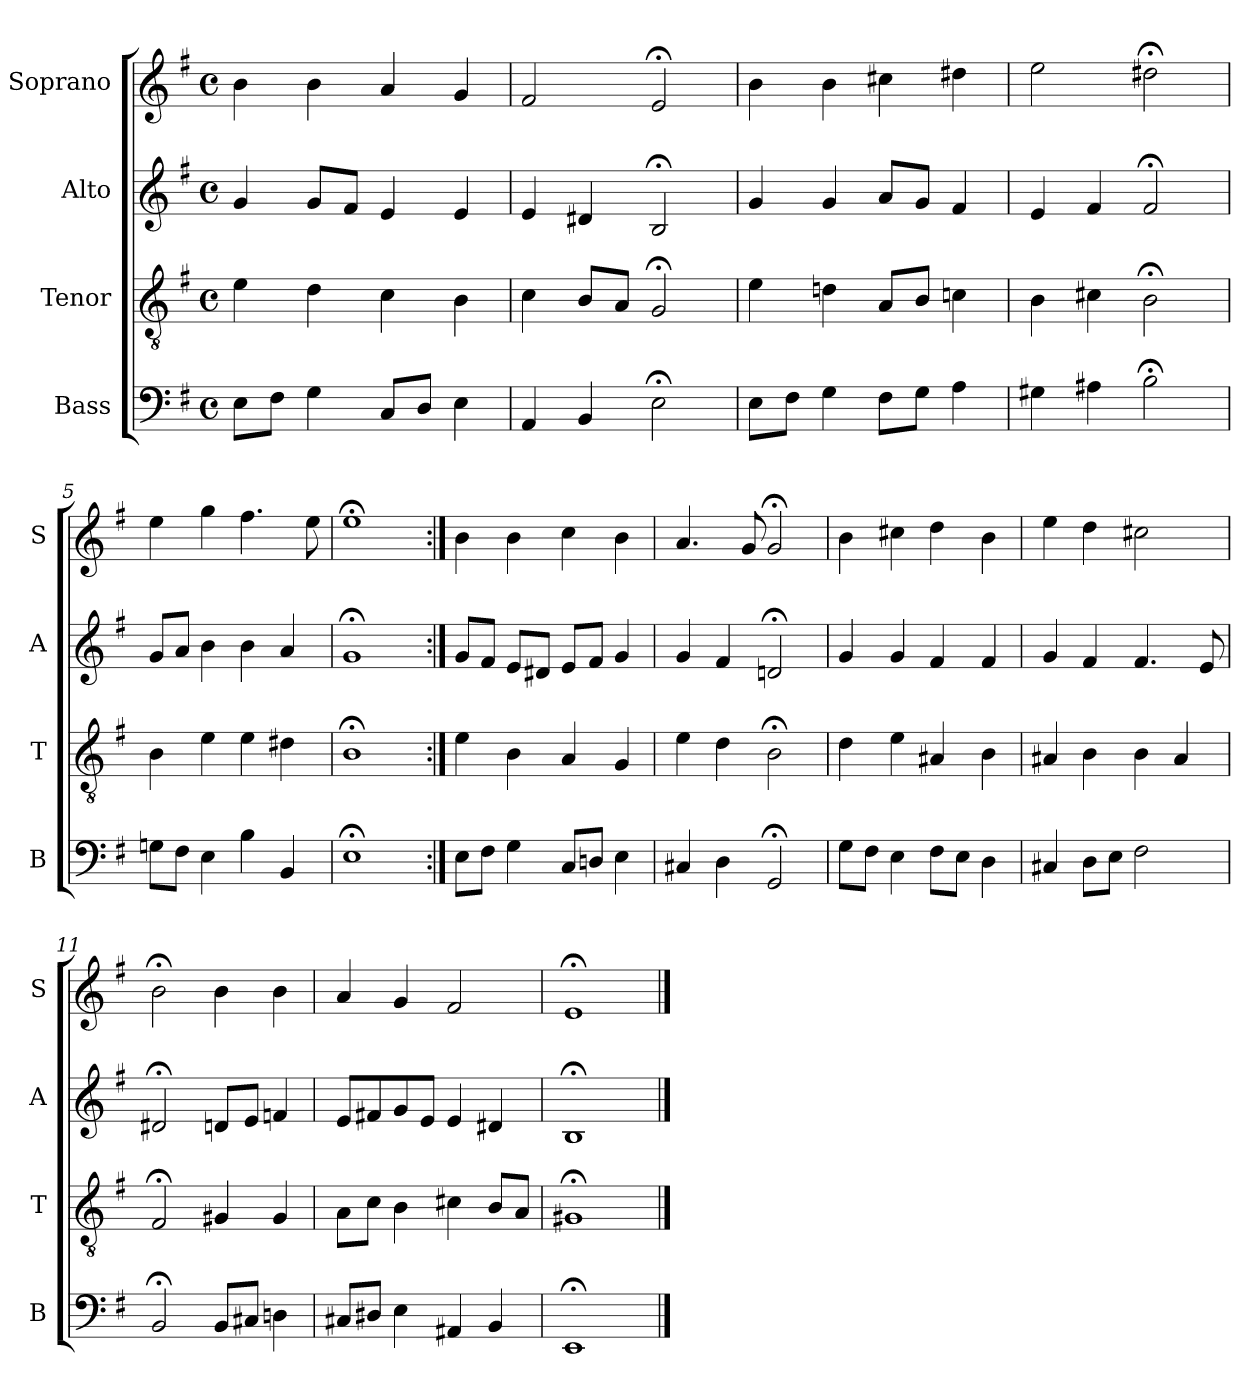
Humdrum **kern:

**kern	**kern	**kern	**kern
*part4	*part3	*part2	*part1
*staff4	*staff3	*staff2	*staff1
*I"Bass	*I"Tenor	*I"Alto	*I"Soprano
*I'B	*I'T	*I'A	*I'S
*clefF4	*clefGv2	*clefG2	*clefG2
*k[f#]	*k[f#]	*k[f#]	*k[f#]
*e:	*e:	*e:	*e:
*M4/4	*M4/4	*M4/4	*M4/4
*met(c)	*met(c)	*met(c)	*met(c)
*MM100	*MM100	*MM100	*MM100
=1	=1	=1	=1
8EL	4e	4g	4b
8F#J	.	.	.
4G	4d	8gL	4b
.	.	8f#J	.
8CL	4c	4e	4a
8DJ	.	.	.
4E	4B	4e	4g
=2	=2	=2	=2
4AA	4c	4e	2f#
4BB	8BL	4d#X	.
.	8AJ	.	.
2E;<	2G;<	2B;<	2e;<
=3	=3	=3	=3
8EL	4e	4g	4b
8F#J	.	.	.
4G	4dn	4g	4b
8F#L	8AL	8aL	4cc#X
8GJ	8BJ	8gJ	.
4A	4cn	4f#	4dd#X
=4	=4	=4	=4
4G#X	4B	4e	2ee
4A#X	4c#X	4f#	.
2B;<	2B;<	2f#;<	2dd#X;<
=5	=5	=5	=5
8GnL	4B	8gL	4ee
8F#J	.	8aJ	.
4E	4ei	4bi	4gg
4B	4ei	4bi	4.ff#
4BB	4d#Xi	4ai	.
.	.	.	8ee
=6	=6	=6	=6
1E;<	1B;<	1g;<	1ee;<
=7:|!	=7:|!	=7:|!	=7:|!
8EL	4e	8gL	4b
8F#J	.	8f#J	.
4G	4B	8eL	4b
.	.	8d#XJ	.
8CL	4A	8eL	4cc
8DnJ	.	8f#J	.
4E	4G	4g	4b
=8	=8	=8	=8
4C#X	4e	4g	4.a
4D	4d	4f#	.
.	.	.	8g
2GG;<	2B;<	2dn;<	2g;<
=9	=9	=9	=9
8GL	4d	4g	4b
8F#J	.	.	.
4E	4e	4g	4cc#X
8F#L	4A#X	4f#	4dd
8EJ	.	.	.
4D	4B	4f#	4b
=10	=10	=10	=10
4C#X	4A#X	4g	4ee
8DL	4B	4f#	4dd
8EJ	.	.	.
2F#	4B	4.f#	2cc#X
.	4A#	.	.
.	.	8e	.
=11	=11	=11	=11
2BB;<	2F#;<	2d#X;<	2b;<
8BBL	4G#X	8dnL	4b
8C#XJ	.	8eJ	.
4Dn	4G#	4fn	4b
=12	=12	=12	=12
8C#XL	8AL	8eL	4a
8D#XJ	8cJ	8f#X	.
4E	4B	8g	4g
.	.	8eJ	.
4AA#X	4c#X	4e	2f#
4BB	8BL	4d#X	.
.	8AJ	.	.
=13	=13	=13	=13
1EE;<	1G#X;<	1B;<	1e;<
==	==	==	==
*-	*-	*-	*-
